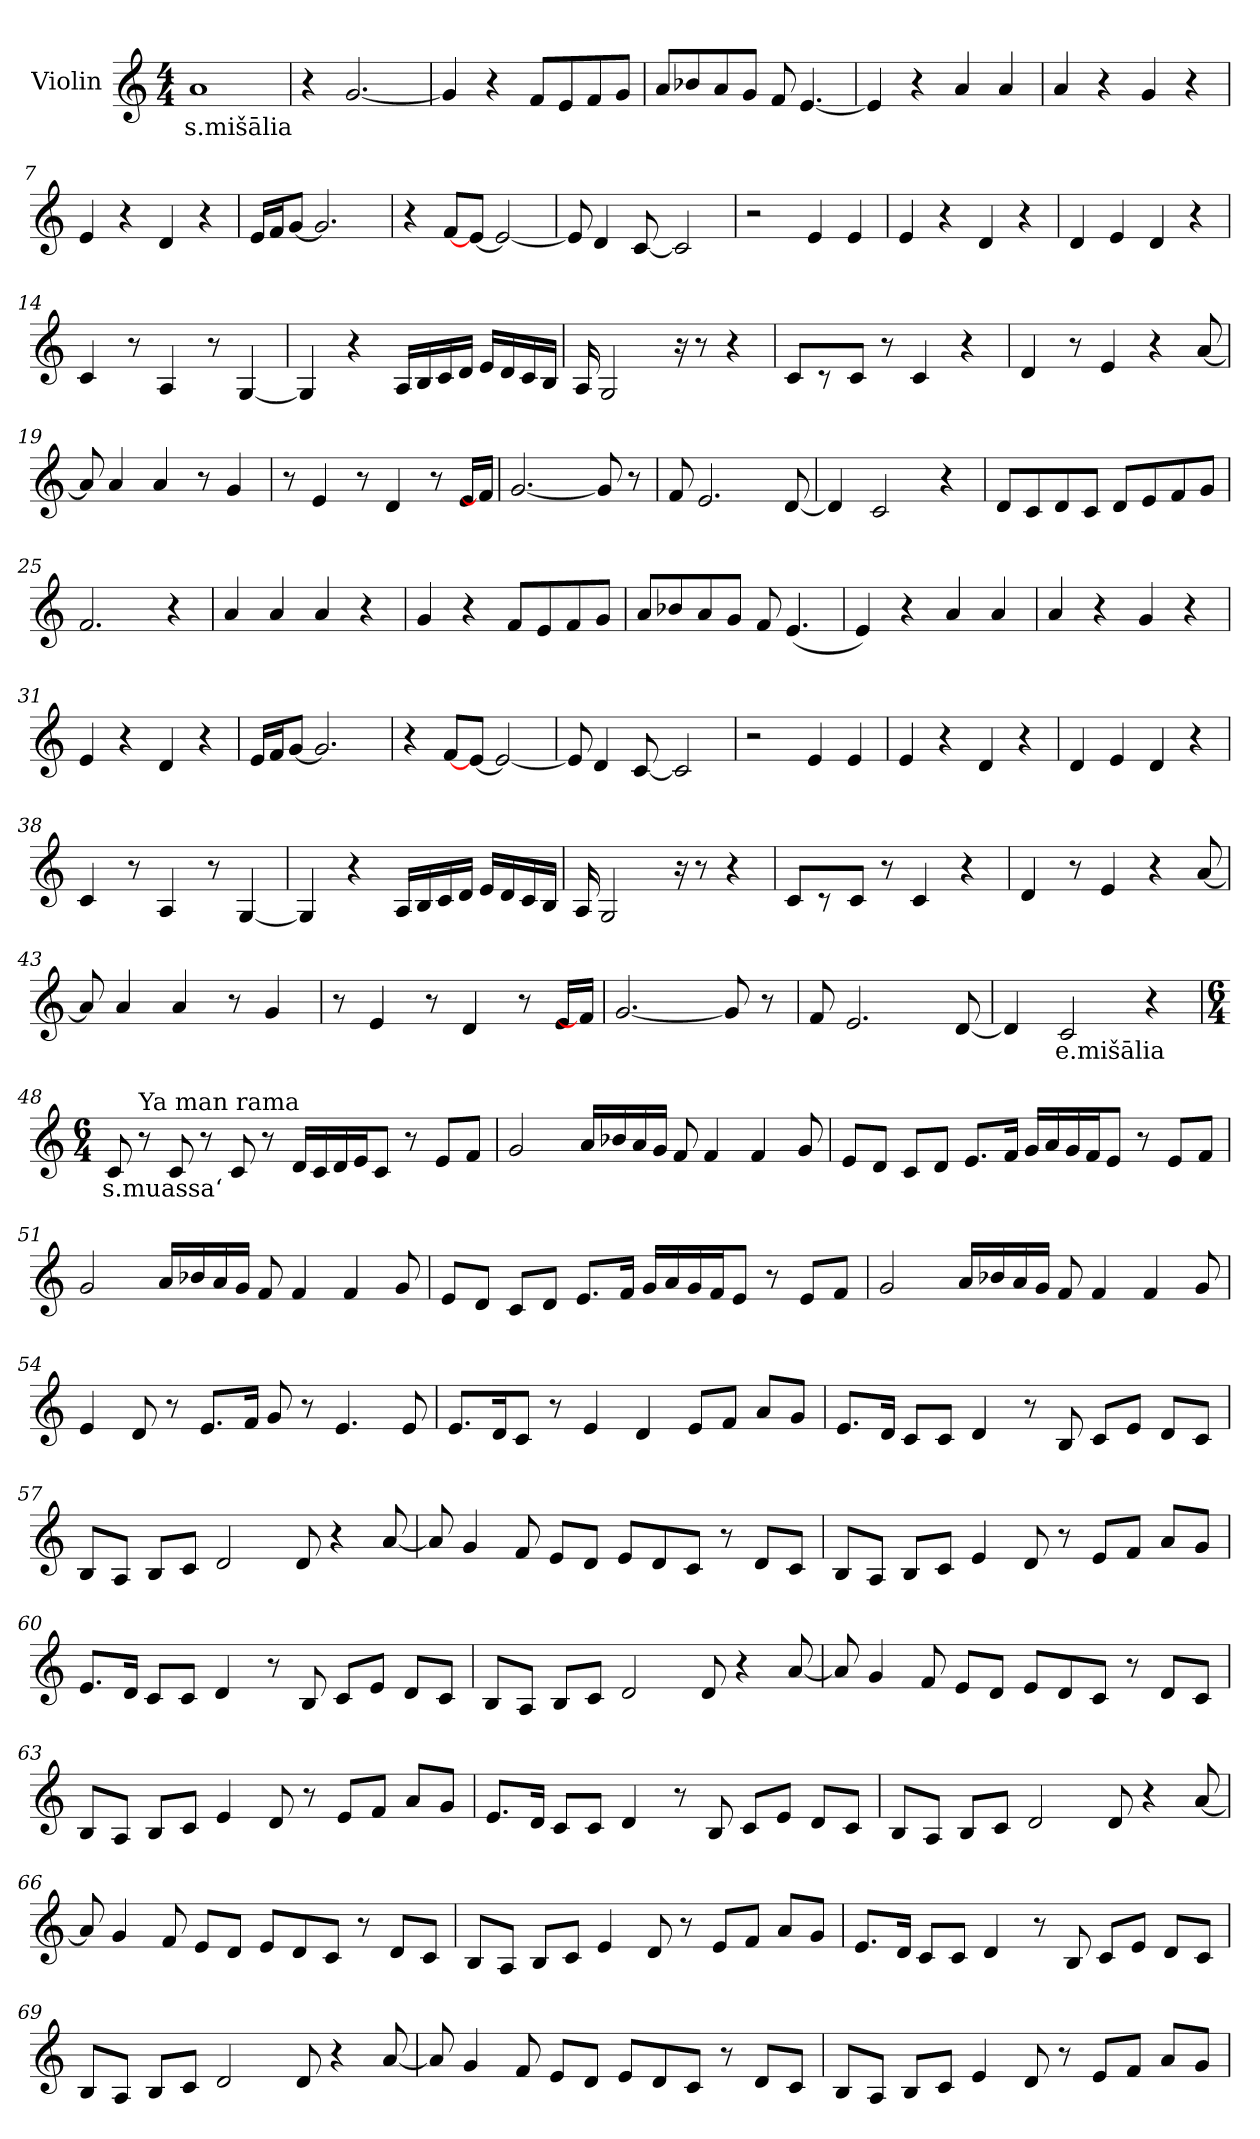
**kern	**text
*part1	*part1
*staff1	*staff1
*I"Violin	*
*clefG2	*
*k[]	*
*M4/4	*
*MM120	*
=1	=1
!	!LO:LY:b
1a	s.mišālia
=2	=2
4r	.
[2.g/	.
=3	=3
4g/]	.
4r	.
8f/L	.
8e/	.
8f/	.
8g/J	.
=4	=4
8a/L	.
8b-X/	.
8a/	.
8g/J	.
8f/	.
[4.e/	.
=5	=5
4e/]	.
4r	.
4a/	.
4a/	.
!!LO:LB:g=z
=6	=6
4a/	.
4r	.
4g/	.
4r	.
=7	=7
4e/	.
4r	.
4d/	.
4r	.
=8	=8
16e/LL	.
16f/J	.
[8g/J	.
2.g/]	.
=9	=9
4r	.
[8f/L	.
[8e/J	.
2e/_	.
=10	=10
8e/]	.
4d/	.
[8c/	.
2c/]	.
!!LO:LB:g=z
=11	=11
2r	.
4e/	.
4e/	.
=12	=12
4e/	.
4r	.
4d/	.
4r	.
=13	=13
4d/	.
4e/	.
4d/	.
4r	.
=14	=14
4c/	.
8r	.
4A/	.
8r	.
[4G/	.
=15	=15
4G/]	.
4r	.
16A/LL	.
16B/	.
16c/	.
16d/JJ	.
16e/LL	.
16d/	.
16c/	.
16B/JJ	.
!!LO:LB:g=z
=16	=16
16A/	.
2G/	.
16r	.
8r	.
4r	.
=17	=17
8c/L	.
8r	.
8c/J	.
8r	.
4c/	.
4r	.
=18	=18
4d/	.
8r	.
4e/	.
4r	.
[8a/	.
=19	=19
8a/]	.
4a/	.
4a/	.
8r	.
4g/	.
=20	=20
8r	.
4e/	.
8r	.
4d/	.
8r	.
16e/LL	.
16f/JJ]	.
!!LO:LB:g=z
=21	=21
[2.g/	.
8g/]	.
8r	.
=22	=22
8f/	.
2.e/	.
[8d/	.
=23	=23
4d/]	.
2c/	.
4r	.
=24	=24
8d/L	.
8c/	.
8d/	.
8c/J	.
8d/L	.
8e/	.
8f/	.
8g/J	.
=25	=25
2.f/	.
4r	.
=26	=26
4a/	.
4a/	.
4a/	.
4r	.
!!LO:LB:g=z
=27	=27
4g/	.
4r	.
8f/L	.
8e/	.
8f/	.
8g/J	.
=28	=28
8a/L	.
8b-X/	.
8a/	.
8g/J	.
8f/	.
(<4.e/	.
=29	=29
4e/)	.
4r	.
4a/	.
4a/	.
=30	=30
4a/	.
4r	.
4g/	.
4r	.
=31	=31
4e/	.
4r	.
4d/	.
4r	.
!!LO:LB:g=z
=32	=32
16e/LL	.
16f/J	.
[8g/J	.
2.g/]	.
=33	=33
4r	.
[8f/L	.
[8e/J	.
2e/_	.
=34	=34
8e/]	.
4d/	.
[8c/	.
2c/]	.
=35	=35
2r	.
4e/	.
4e/	.
=36	=36
4e/	.
4r	.
4d/	.
4r	.
!!LO:PB:g=z
=37	=37
4d/	.
4e/	.
4d/	.
4r	.
=38	=38
4c/	.
8r	.
4A/	.
8r	.
[4G/	.
=39	=39
4G/]	.
4r	.
16A/LL	.
16B/	.
16c/	.
16d/JJ	.
16e/LL	.
16d/	.
16c/	.
16B/JJ	.
=40	=40
16A/	.
2G/	.
16r	.
8r	.
4r	.
=41	=41
8c/L	.
8r	.
8c/J	.
8r	.
4c/	.
4r	.
!!LO:PB:g=z
=42	=42
4d/	.
8r	.
4e/	.
4r	.
[8a/	.
=43	=43
8a/]	.
4a/	.
4a/	.
8r	.
4g/	.
=44	=44
8r	.
4e/	.
8r	.
4d/	.
8r	.
16e/LL	.
16f/JJ]	.
=45	=45
[2.g/	.
8g/]	.
8r	.
=46	=46
8f/	.
2.e/	.
[8d/	.
!!LO:LB:g=z
=47	=47
4d/]	.
!	!LO:LY:b
2c/	e.mišālia
4r	.
=48	=48
*M6/4	*
*MM60	*
!	!LO:LY:b
8c/	s.muassa‘
!LO:TX:a:t=Ya man rama	!
8r	.
8c/	.
8r	.
8c/	.
8r	.
16d/LL	.
16c/	.
16d/	.
16e/J	.
8c/J	.
8r	.
8e/L	.
8f/J	.
=49	=49
2g/	.
16a/LL	.
16b-X/	.
16a/	.
16g/JJ	.
8f/	.
4f/	.
4f/	.
8g/	.
!!LO:LB:g=z
=50	=50
8e/L	.
8d/J	.
8c/L	.
8d/J	.
8.e/L	.
16f/Jk	.
16g/LL	.
16a/	.
16g/	.
16f/J	.
8e/J	.
8r	.
8e/L	.
8f/J	.
=51	=51
2g/	.
16a/LL	.
16b-X/	.
16a/	.
16g/JJ	.
8f/	.
4f/	.
4f/	.
8g/	.
=52	=52
8e/L	.
8d/J	.
8c/L	.
8d/J	.
8.e/L	.
16f/Jk	.
16g/LL	.
16a/	.
16g/	.
16f/J	.
8e/J	.
8r	.
8e/L	.
8f/J	.
!!LO:LB:g=z
=53	=53
2g/	.
16a/LL	.
16b-X/	.
16a/	.
16g/JJ	.
8f/	.
4f/	.
4f/	.
8g/	.
=54	=54
4e/	.
8d/	.
8r	.
8.e/L	.
16f/Jk	.
8g/	.
8r	.
4.e/	.
8e/	.
=55	=55
8.e/L	.
16d/K	.
8c/J	.
8r	.
4e/	.
4d/	.
8e/L	.
8f/J	.
8a/L	.
8g/J	.
!!LO:LB:g=z
=56	=56
8.e/L	.
16d/Jk	.
8c/L	.
8c/J	.
4d/	.
8r	.
8B/	.
8c/L	.
8e/J	.
8d/L	.
8c/J	.
=57	=57
8B/L	.
8A/J	.
8B/L	.
8c/J	.
2d/	.
8d/	.
4r	.
[8a/	.
=58	=58
8a/]	.
4g/	.
8f/	.
8e/L	.
8d/J	.
8e/L	.
8d/	.
8c/J	.
8r	.
8d/L	.
8c/J	.
!!LO:LB:g=z
=59	=59
8B/L	.
8A/J	.
8B/L	.
8c/J	.
4e/	.
8d/	.
8r	.
8e/L	.
8f/J	.
8a/L	.
8g/J	.
=60	=60
8.e/L	.
16d/Jk	.
8c/L	.
8c/J	.
4d/	.
8r	.
8B/	.
8c/L	.
8e/J	.
8d/L	.
8c/J	.
=61	=61
8B/L	.
8A/J	.
8B/L	.
8c/J	.
2d/	.
8d/	.
4r	.
[8a/	.
!!LO:LB:g=z
=62	=62
8a/]	.
4g/	.
8f/	.
8e/L	.
8d/J	.
8e/L	.
8d/	.
8c/J	.
8r	.
8d/L	.
8c/J	.
!!LO:LB:g=z
=63	=63
8B/L	.
8A/J	.
8B/L	.
8c/J	.
4e/	.
8d/	.
8r	.
8e/L	.
8f/J	.
8a/L	.
8g/J	.
=64	=64
8.e/L	.
16d/Jk	.
8c/L	.
8c/J	.
4d/	.
8r	.
8B/	.
8c/L	.
8e/J	.
8d/L	.
8c/J	.
=65	=65
8B/L	.
8A/J	.
8B/L	.
8c/J	.
2d/	.
8d/	.
4r	.
[8a/	.
!!LO:PB:g=z
=66	=66
8a/]	.
4g/	.
8f/	.
8e/L	.
8d/J	.
8e/L	.
8d/	.
8c/J	.
8r	.
8d/L	.
8c/J	.
!!LO:LB:g=z
=67	=67
8B/L	.
8A/J	.
8B/L	.
8c/J	.
4e/	.
8d/	.
8r	.
8e/L	.
8f/J	.
8a/L	.
8g/J	.
=68	=68
8.e/L	.
16d/Jk	.
8c/L	.
8c/J	.
4d/	.
8r	.
8B/	.
8c/L	.
8e/J	.
8d/L	.
8c/J	.
=69	=69
8B/L	.
8A/J	.
8B/L	.
8c/J	.
2d/	.
8d/	.
4r	.
[8a/	.
!!LO:LB:g=z
=70	=70
8a/]	.
4g/	.
8f/	.
8e/L	.
8d/J	.
8e/L	.
8d/	.
8c/J	.
8r	.
8d/L	.
8c/J	.
!!LO:LB:g=z
=71	=71
8B/L	.
8A/J	.
8B/L	.
8c/J	.
4e/	.
8d/	.
8r	.
8e/L	.
8f/J	.
8a/L	.
8g/J	.
=	=
*-	*-
